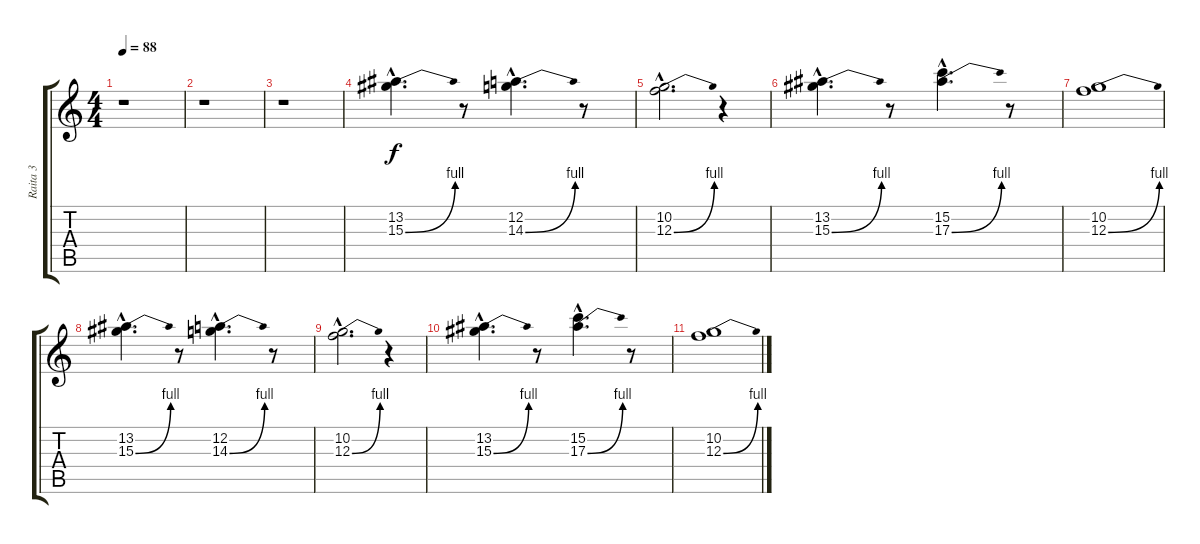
\track ("Raita 3" "Raita 3") {instrument distortionguitar}
\staff {score tabs}
\tuning (D4 A3 F3 C3 G2 D2) {hide}
\ts (4 4)
\tempo 88
\clef g2
\ks c
r.1{dy f} |
r.1 |
r.1 |
(13.2{hac} 15.3{be (bend 0 0 60 4) hac}).4{d} r.8 (12.2{hac} 14.3{be (bend 0 0 60 4) hac}).4{d} r.8 |
(10.2{hac} 12.3{be (bend 0 0 60 4) hac}).2{d} r.4 |
(13.2{hac} 15.3{be (bend 0 0 60 4) hac}).4{d} r.8 (15.2{hac} 17.3{be (bend 0 0 60 4) hac}).4{d} r.8 |
(10.2 12.3{be (bend 0 0 60 4)}).1 |
(13.2{hac} 15.3{be (bend 0 0 60 4) hac}).4{d} r.8 (12.2{hac} 14.3{be (bend 0 0 60 4) hac}).4{d} r.8 |
(10.2{hac} 12.3{be (bend 0 0 60 4) hac}).2{d} r.4 |
(13.2{hac} 15.3{be (bend 0 0 60 4) hac}).4{d} r.8 (15.2{hac} 17.3{be (bend 0 0 60 4) hac}).4{d} r.8 |
(10.2 12.3{be (bend 0 0 60 4)}).1
